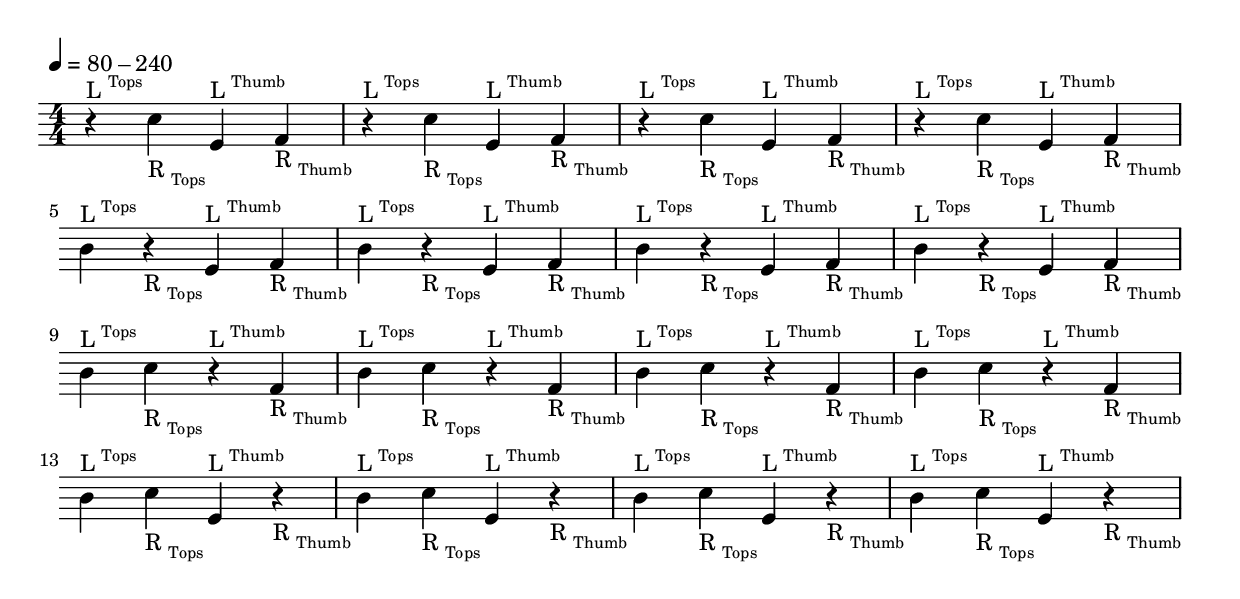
\version "2.24.1"
\include "../global.ly"

\layout {
  indent = -3.5
}

\relative {
  \defaultScoreSettings
  \tempo 4 = 80 - 240
  \time 4/4

  \repeat unfold 4 {  r4^\LTopsTop c''_\RTopsBtm  e,^\LThumbTop  f_\RThumbBtm } \break
  \repeat unfold 4 {  b4^\LTopsTop   r_\RTopsBtm  e,^\LThumbTop  f_\RThumbBtm } \break
  \repeat unfold 4 {  b4^\LTopsTop   c_\RTopsBtm   r^\LThumbTop f,_\RThumbBtm } \break
  \repeat unfold 4 {  b4^\LTopsTop   c_\RTopsBtm  e,^\LThumbTop  r_\RThumbBtm } \break
}